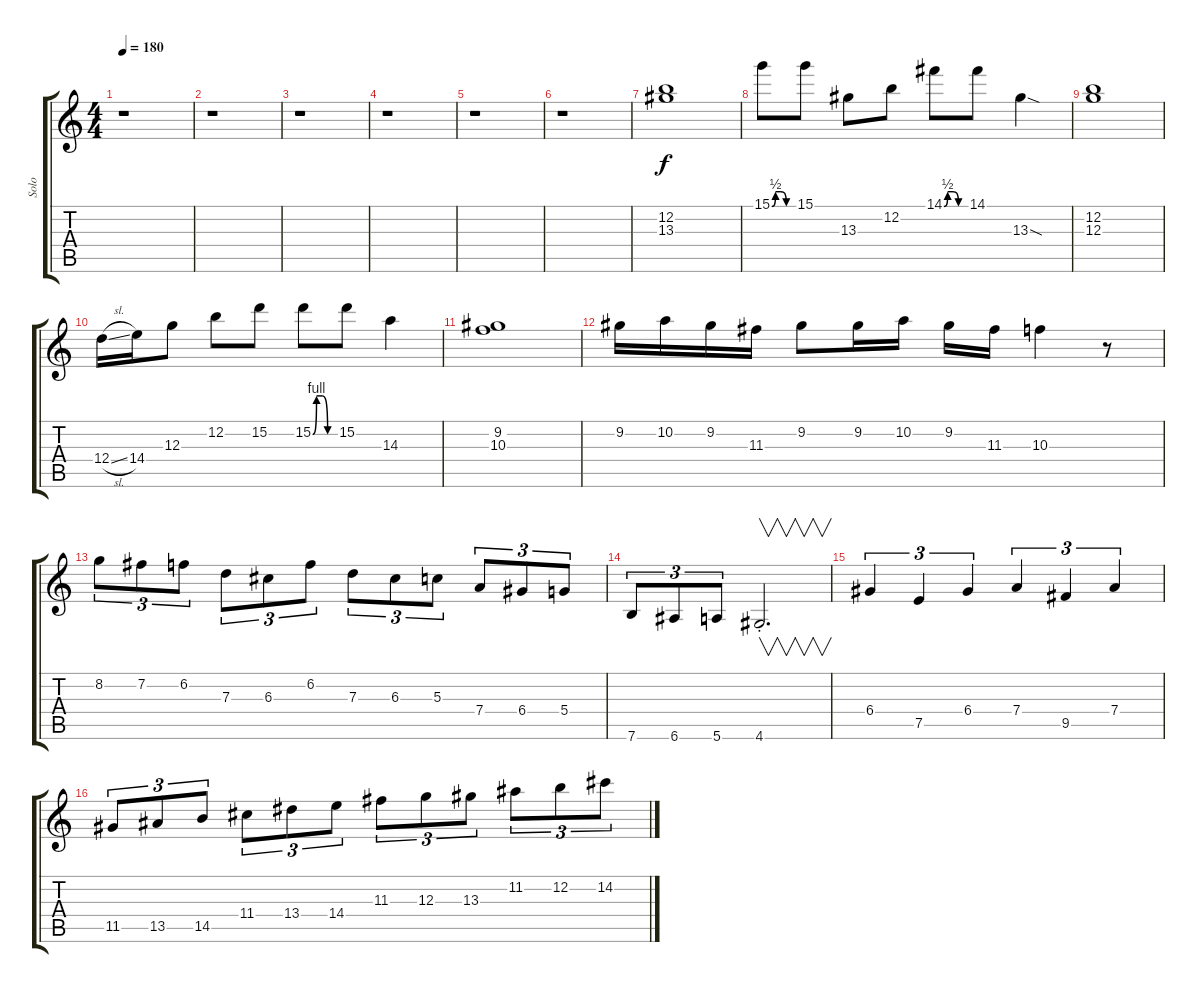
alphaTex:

\track ("Solo" "Solo") {instrument distortionguitar}
\staff {score tabs}
\tuning (E4 B3 G3 D3 A2 E2) {hide}
\ts (4 4)
\tempo 180
\clef g2
\ks c
r.1{dy f} |
r.1 |
r.1 |
r.1 |
r.1 |
r.1 |
(12.2 13.3).1 |
15.1{be (custom 0 0 10 2 25 2 40 0 60 0)}.8 15.1.8 13.3.8 12.2.8 14.1{be (custom 0 0 10 2 25 2 40 0 60 0)}.8 14.1.8 13.3{sod}.4 |
(12.2 12.3).1 |
12.4{sl}.16 14.4.16 12.3.8 12.2.8 15.2.8 15.2{be (custom 0 0 10 4 25 4 40 0 60 0)}.8 15.2.8 14.3.4 |
(9.2 10.3).1 |
9.2.16 10.2.16 9.2.16 11.3.16 9.2.8 9.2.16 10.2.16 9.2.16 11.3.16 10.3.4 r.8 |
8.2.8{tu (3 2)} 7.2.8{tu (3 2)} 6.2.8{tu (3 2)} 7.3.8{tu (3 2)} 6.3.8{tu (3 2)} 6.2.8{tu (3 2)} 7.3.8{tu (3 2)} 6.3.8{tu (3 2)} 5.3.8{tu (3 2)} 7.4.8{tu (3 2)} 6.4.8{tu (3 2)} 5.4.8{tu (3 2)} |
7.6.8{tu (3 2)} 6.6.8{tu (3 2)} 5.6.8{tu (3 2)} 4.6{st}.2{v d} |
6.4.4{tu (3 2)} 7.5.4{tu (3 2)} 6.4.4{tu (3 2)} 7.4.4{tu (3 2)} 9.5.4{tu (3 2)} 7.4.4{tu (3 2)} |
11.5.8{tu (3 2)} 13.5.8{tu (3 2)} 14.5.8{tu (3 2)} 11.4.8{tu (3 2)} 13.4.8{tu (3 2)} 14.4.8{tu (3 2)} 11.3.8{tu (3 2)} 12.3.8{tu (3 2)} 13.3.8{tu (3 2)} 11.2.8{tu (3 2)} 12.2.8{tu (3 2)} 14.2.8{tu (3 2)}
